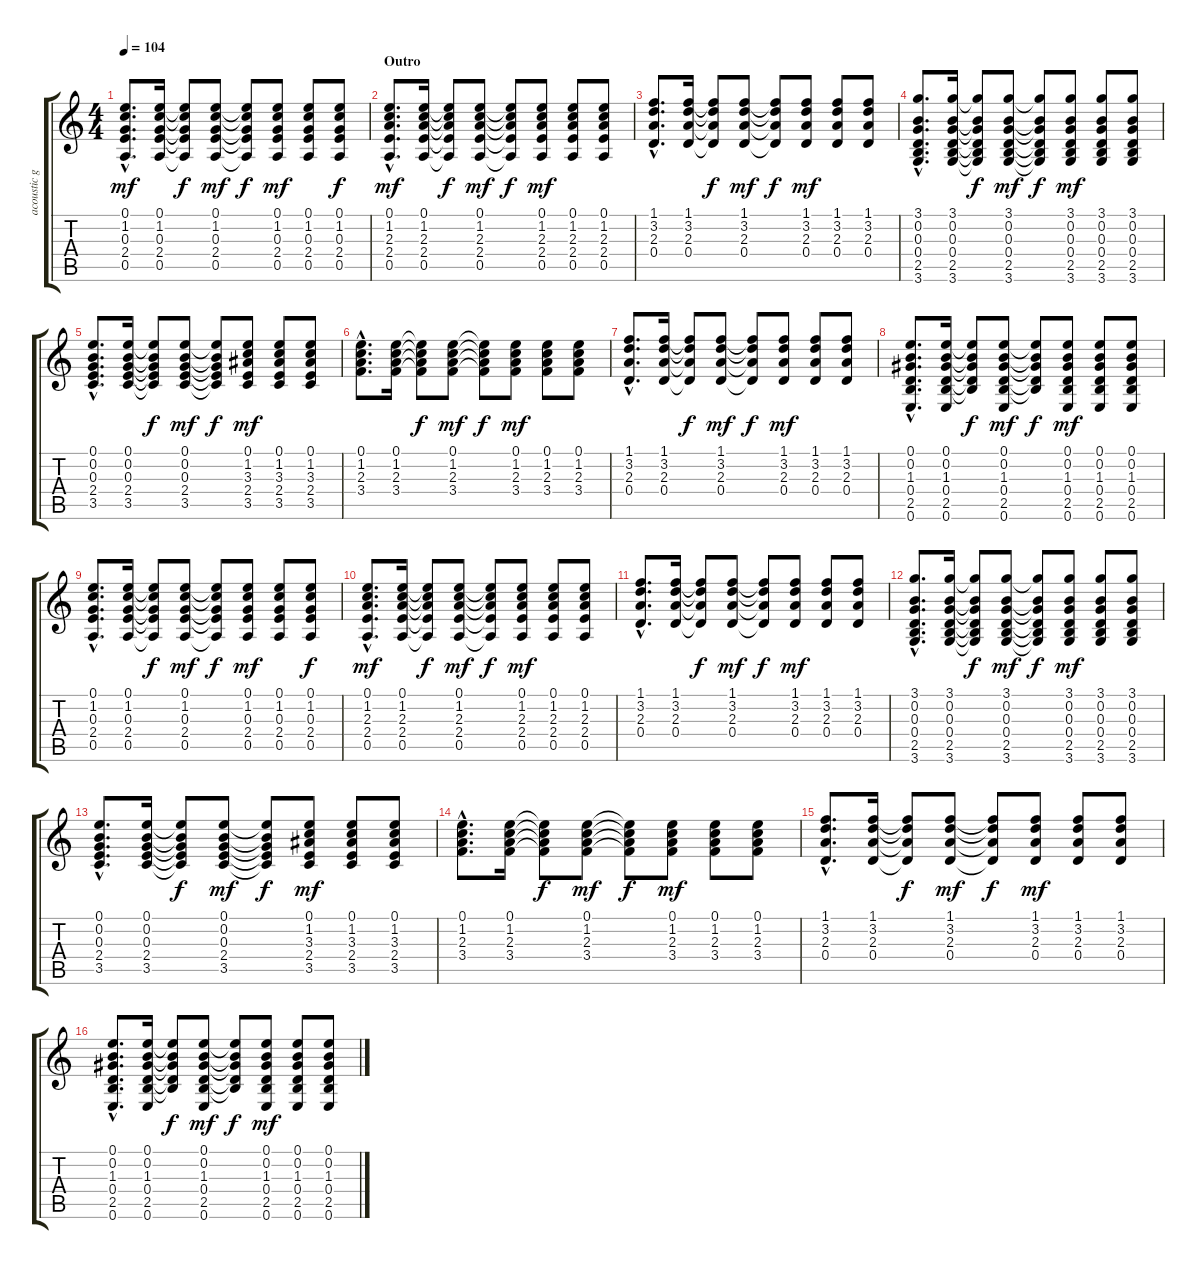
\track ("acoustic guitar " "acoustic g") {instrument acousticguitarnylon}
\staff {score tabs}
\tuning (E4 B3 G3 D3 A2 E2) {hide}
\ts (4 4)
\tempo 104
\clef g2
\ks c
(0.1{hac} 1.2{hac} 0.3{hac} 2.4{hac} 0.5{hac}).8{d dy mf} (0.1 1.2 0.3 2.4 0.5).16 (0.1{t} 1.2{t} 0.3{t} 2.4{t} 0.5{t}).8{dy f} (0.1 1.2 0.3 2.4 0.5).8{dy mf} (0.1{t} 1.2{t} 0.3{t} 2.4{t} 0.5{t}).8{dy f} (0.1 1.2 0.3 2.4 0.5).8{dy mf} (0.1 1.2 0.3 2.4 0.5).8 (0.1 1.2 0.3 2.4 0.5).8{dy f} |
\section ("" "Outro")
(0.1{hac} 1.2{hac} 2.3{hac} 2.4{hac} 0.5{hac}).8{d dy mf} (0.1 1.2 2.3 2.4 0.5).16 (0.1{t} 1.2{t} 2.3{t} 2.4{t} 0.5{t}).8{dy f} (0.1 1.2 2.3 2.4 0.5).8{dy mf} (0.1{t} 1.2{t} 2.3{t} 2.4{t} 0.5{t}).8{dy f} (0.1 1.2 2.3 2.4 0.5).8{dy mf} (0.1 1.2 2.3 2.4 0.5).8 (0.1 1.2 2.3 2.4 0.5).8 |
(1.1{hac} 3.2{hac} 2.3{hac} 0.4{hac}).8{d} (1.1 3.2 2.3 0.4).16 (1.1{t} 3.2{t} 2.3{t} 0.4{t}).8{dy f} (1.1 3.2 2.3 0.4).8{dy mf} (1.1{t} 3.2{t} 2.3{t} 0.4{t}).8{dy f} (1.1 3.2 2.3 0.4).8{dy mf} (1.1 3.2 2.3 0.4).8 (1.1 3.2 2.3 0.4).8 |
(3.1{hac} 0.2{hac} 0.3{hac} 0.4{hac} 2.5{hac} 3.6{hac}).8{d} (3.1 0.2 0.3 0.4 2.5 3.6).16 (3.1{t} 0.2{t} 0.3{t} 0.4{t} 2.5{t} 3.6{t}).8{dy f} (3.1 0.2 0.3 0.4 2.5 3.6).8{dy mf} (3.1{t} 0.2{t} 0.3{t} 0.4{t} 2.5{t} 3.6{t}).8{dy f} (3.1 0.2 0.3 0.4 2.5 3.6).8{dy mf} (3.1 0.2 0.3 0.4 2.5 3.6).8 (3.1 0.2 0.3 0.4 2.5 3.6).8 |
(0.1{hac} 0.2{hac} 0.3{hac} 2.4{hac} 3.5{hac}).8{d} (0.1 0.2 0.3 2.4 3.5).16 (0.1{t} 0.2{t} 0.3{t} 2.4{t} 3.5{t}).8{dy f} (0.1 0.2 0.3 2.4 3.5).8{dy mf} (0.1{t} 0.2{t} 0.3{t} 2.4{t} 3.5{t}).8{dy f} (0.1 1.2 3.3 2.4 3.5).8{dy mf} (0.1 1.2 3.3 2.4 3.5).8 (0.1 1.2 3.3 2.4 3.5).8 |
(0.1{hac} 1.2{hac} 2.3{hac} 3.4{hac}).8{d} (0.1 1.2 2.3 3.4).16 (0.1{t} 1.2{t} 2.3{t} 3.4{t}).8{dy f} (0.1 1.2 2.3 3.4).8{dy mf} (0.1{t} 1.2{t} 2.3{t} 3.4{t}).8{dy f} (0.1 1.2 2.3 3.4).8{dy mf} (0.1 1.2 2.3 3.4).8 (0.1 1.2 2.3 3.4).8 |
(1.1{hac} 3.2{hac} 2.3{hac} 0.4{hac}).8{d} (1.1 3.2 2.3 0.4).16 (1.1{t} 3.2{t} 2.3{t} 0.4{t}).8{dy f} (1.1 3.2 2.3 0.4).8{dy mf} (1.1{t} 3.2{t} 2.3{t} 0.4{t}).8{dy f} (1.1 3.2 2.3 0.4).8{dy mf} (1.1 3.2 2.3 0.4).8 (1.1 3.2 2.3 0.4).8 |
(0.1{hac} 0.2{hac} 1.3{hac} 0.4{hac} 2.5{hac} 0.6{hac}).8{d} (0.1 0.2 1.3 0.4 2.5 0.6).16 (0.1{t} 0.2{t} 1.3{t} 0.4{t} 2.5{t}).8{dy f} (0.1 0.2 1.3 0.4 2.5 0.6).8{dy mf} (0.1{t} 0.2{t} 1.3{t} 0.4{t} 2.5{t}).8{dy f} (0.1 0.2 1.3 0.4 2.5 0.6).8{dy mf} (0.1 0.2 1.3 0.4 2.5 0.6).8 (0.1 0.2 1.3 0.4 2.5 0.6).8 |
(0.1{hac} 1.2{hac} 0.3{hac} 2.4{hac} 0.5{hac}).8{d} (0.1 1.2 0.3 2.4 0.5).16 (0.1{t} 1.2{t} 0.3{t} 2.4{t} 0.5{t}).8{dy f} (0.1 1.2 0.3 2.4 0.5).8{dy mf} (0.1{t} 1.2{t} 0.3{t} 2.4{t} 0.5{t}).8{dy f} (0.1 1.2 0.3 2.4 0.5).8{dy mf} (0.1 1.2 0.3 2.4 0.5).8 (0.1 1.2 0.3 2.4 0.5).8{dy f} |
(0.1{hac} 1.2{hac} 2.3{hac} 2.4{hac} 0.5{hac}).8{d dy mf} (0.1 1.2 2.3 2.4 0.5).16 (0.1{t} 1.2{t} 2.3{t} 2.4{t} 0.5{t}).8{dy f} (0.1 1.2 2.3 2.4 0.5).8{dy mf} (0.1{t} 1.2{t} 2.3{t} 2.4{t} 0.5{t}).8{dy f} (0.1 1.2 2.3 2.4 0.5).8{dy mf} (0.1 1.2 2.3 2.4 0.5).8 (0.1 1.2 2.3 2.4 0.5).8 |
(1.1{hac} 3.2{hac} 2.3{hac} 0.4{hac}).8{d} (1.1 3.2 2.3 0.4).16 (1.1{t} 3.2{t} 2.3{t} 0.4{t}).8{dy f} (1.1 3.2 2.3 0.4).8{dy mf} (1.1{t} 3.2{t} 2.3{t} 0.4{t}).8{dy f} (1.1 3.2 2.3 0.4).8{dy mf} (1.1 3.2 2.3 0.4).8 (1.1 3.2 2.3 0.4).8 |
(3.1{hac} 0.2{hac} 0.3{hac} 0.4{hac} 2.5{hac} 3.6{hac}).8{d} (3.1 0.2 0.3 0.4 2.5 3.6).16 (3.1{t} 0.2{t} 0.3{t} 0.4{t} 2.5{t} 3.6{t}).8{dy f} (3.1 0.2 0.3 0.4 2.5 3.6).8{dy mf} (3.1{t} 0.2{t} 0.3{t} 0.4{t} 2.5{t} 3.6{t}).8{dy f} (3.1 0.2 0.3 0.4 2.5 3.6).8{dy mf} (3.1 0.2 0.3 0.4 2.5 3.6).8 (3.1 0.2 0.3 0.4 2.5 3.6).8 |
(0.1{hac} 0.2{hac} 0.3{hac} 2.4{hac} 3.5{hac}).8{d} (0.1 0.2 0.3 2.4 3.5).16 (0.1{t} 0.2{t} 0.3{t} 2.4{t} 3.5{t}).8{dy f} (0.1 0.2 0.3 2.4 3.5).8{dy mf} (0.1{t} 0.2{t} 0.3{t} 2.4{t} 3.5{t}).8{dy f} (0.1 1.2 3.3 2.4 3.5).8{dy mf} (0.1 1.2 3.3 2.4 3.5).8 (0.1 1.2 3.3 2.4 3.5).8 |
(0.1{hac} 1.2{hac} 2.3{hac} 3.4{hac}).8{d} (0.1 1.2 2.3 3.4).16 (0.1{t} 1.2{t} 2.3{t} 3.4{t}).8{dy f} (0.1 1.2 2.3 3.4).8{dy mf} (0.1{t} 1.2{t} 2.3{t} 3.4{t}).8{dy f} (0.1 1.2 2.3 3.4).8{dy mf} (0.1 1.2 2.3 3.4).8 (0.1 1.2 2.3 3.4).8 |
(1.1{hac} 3.2{hac} 2.3{hac} 0.4{hac}).8{d} (1.1 3.2 2.3 0.4).16 (1.1{t} 3.2{t} 2.3{t} 0.4{t}).8{dy f} (1.1 3.2 2.3 0.4).8{dy mf} (1.1{t} 3.2{t} 2.3{t} 0.4{t}).8{dy f} (1.1 3.2 2.3 0.4).8{dy mf} (1.1 3.2 2.3 0.4).8 (1.1 3.2 2.3 0.4).8 |
(0.1{hac} 0.2{hac} 1.3{hac} 0.4{hac} 2.5{hac} 0.6{hac}).8{d} (0.1 0.2 1.3 0.4 2.5 0.6).16 (0.1{t} 0.2{t} 1.3{t} 0.4{t} 2.5{t}).8{dy f} (0.1 0.2 1.3 0.4 2.5 0.6).8{dy mf} (0.1{t} 0.2{t} 1.3{t} 0.4{t} 2.5{t}).8{dy f} (0.1 0.2 1.3 0.4 2.5 0.6).8{dy mf} (0.1 0.2 1.3 0.4 2.5 0.6).8 (0.1 0.2 1.3 0.4 2.5 0.6).8
